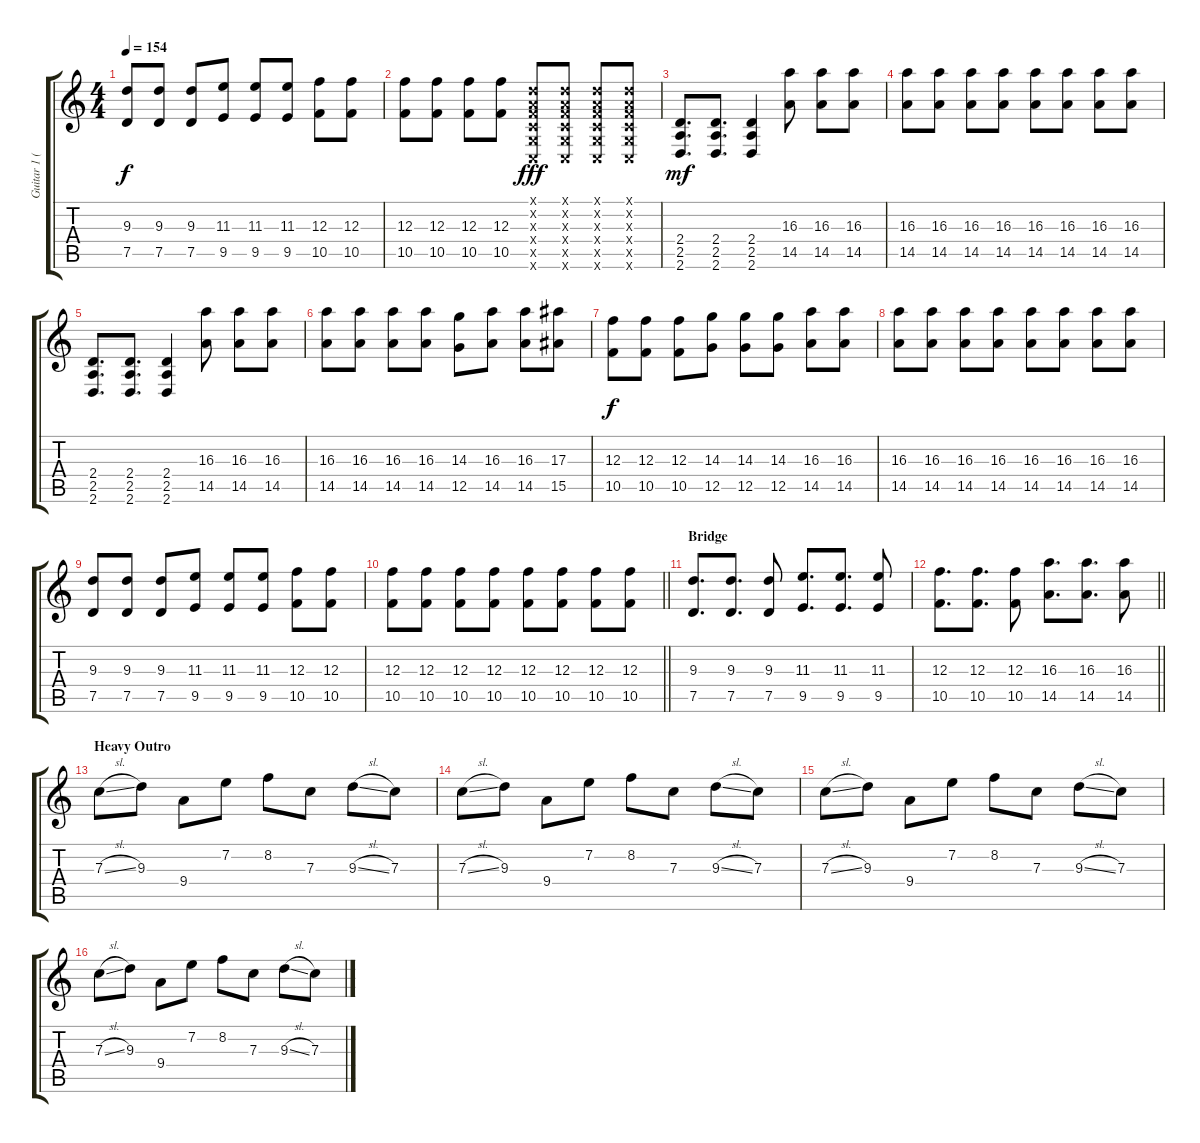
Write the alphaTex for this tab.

\track ("Guitar 1 (Dan Jacobs)" "Guitar 1 (") {instrument distortionguitar}
\staff {score tabs}
\tuning (D4 A3 F3 C3 G2 C2) {hide}
\ts (4 4)
\tempo 154
\clef g2
\ks c
(9.3 7.5).8{dy f} (9.3 7.5).8 (9.3 7.5).8 (11.3 9.5).8 (11.3 9.5).8 (11.3 9.5).8 (12.3 10.5).8 (12.3 10.5).8 |
(12.3 10.5).8 (12.3 10.5).8 (12.3 10.5).8 (12.3 10.5).8 (0.1{x} 0.2{x} 0.3{x} 0.4{x} 0.5{x} 0.6{x}).8{dy fff} (0.1{x} 0.2{x} 0.3{x} 0.4{x} 0.5{x} 0.6{x}).8 (0.1{x} 0.2{x} 0.3{x} 0.4{x} 0.5{x} 0.6{x}).8 (0.1{x} 0.2{x} 0.3{x} 0.4{x} 0.5{x} 0.6{x}).8 |
(2.4 2.5 2.6).8{d dy mf} (2.4 2.5 2.6).8{d} (2.4 2.5 2.6).4 (16.3 14.5).8 (16.3 14.5).8 (16.3 14.5).8 |
(16.3 14.5).8 (16.3 14.5).8 (16.3 14.5).8 (16.3 14.5).8 (16.3 14.5).8 (16.3 14.5).8 (16.3 14.5).8 (16.3 14.5).8 |
(2.4 2.5 2.6).8{d} (2.4 2.5 2.6).8{d} (2.4 2.5 2.6).4 (16.3 14.5).8 (16.3 14.5).8 (16.3 14.5).8 |
(16.3 14.5).8 (16.3 14.5).8 (16.3 14.5).8 (16.3 14.5).8 (14.3 12.5).8 (16.3 14.5).8 (16.3 14.5).8 (17.3 15.5).8 |
(12.3 10.5).8{dy f} (12.3 10.5).8 (12.3 10.5).8 (14.3 12.5).8 (14.3 12.5).8 (14.3 12.5).8 (16.3 14.5).8 (16.3 14.5).8 |
(16.3 14.5).8 (16.3 14.5).8 (16.3 14.5).8 (16.3 14.5).8 (16.3 14.5).8 (16.3 14.5).8 (16.3 14.5).8 (16.3 14.5).8 |
(9.3 7.5).8 (9.3 7.5).8 (9.3 7.5).8 (11.3 9.5).8 (11.3 9.5).8 (11.3 9.5).8 (12.3 10.5).8 (12.3 10.5).8 |
\barLineRight lightlight
(12.3 10.5).8 (12.3 10.5).8 (12.3 10.5).8 (12.3 10.5).8 (12.3 10.5).8 (12.3 10.5).8 (12.3 10.5).8 (12.3 10.5).8 |
\section ("" "Bridge")
(9.3 7.5).8{d} (9.3 7.5).8{d} (9.3 7.5).8 (11.3 9.5).8{d} (11.3 9.5).8{d} (11.3 9.5).8 |
\barLineRight lightlight
(12.3 10.5).8{d} (12.3 10.5).8{d} (12.3 10.5).8 (16.3 14.5).8{d} (16.3 14.5).8{d} (16.3 14.5).8 |
\section ("" "Heavy Outro")
7.3{sl}.8{volume 9} 9.3.8 9.4.8 7.2.8 8.2.8 7.3.8 9.3{sl}.8 7.3.8 |
7.3{sl}.8 9.3.8 9.4.8 7.2.8 8.2.8 7.3.8 9.3{sl}.8 7.3.8 |
7.3{sl}.8 9.3.8 9.4.8 7.2.8 8.2.8 7.3.8 9.3{sl}.8 7.3.8 |
7.3{sl}.8 9.3.8 9.4.8 7.2.8 8.2.8 7.3.8 9.3{sl}.8 7.3.8
